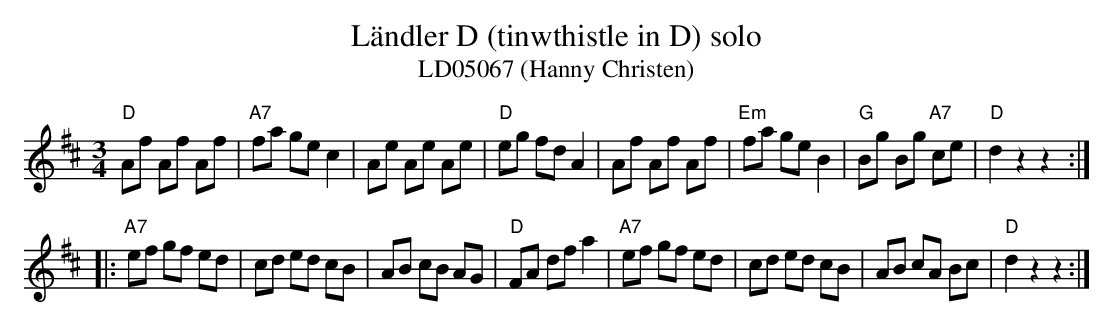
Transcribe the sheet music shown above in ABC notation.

X:1
T:L\"andler D (tinwthistle in D) solo
T:LD05067 (Hanny Christen)
M:3/4
L:1/8
K:D transpose=12
"D"Af Af Af | "A7"fa gec2 | Ae Ae Ae | "D"eg fdA2 | Af Af Af | "Em"fa geB2 | "G"Bg Bg "A7"ce | "D"d2z2z2 ::
"A7"ef gf ed | cd ed cB | AB cB AG | "D"FA dfa2 | "A7"ef gf ed | cd ed cB | AB cA Bc | "D"d2z2z2 :|
